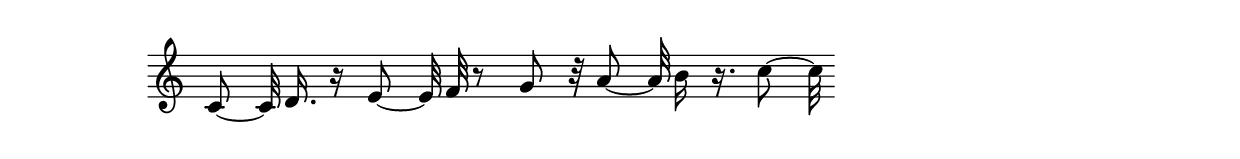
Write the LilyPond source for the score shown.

#(ly:set-option 'midi-extension "mid")
\version "2.12.3"
\include "english.ly"
\header{
title = ""
composer = ""
}
%{
                                       .
S----R-- --G----m ----P--- -D----N- ---S----

%}
melody = {
\once \override Staff.TimeSignature #'stencil = ##f
\clef treble
\key c \major
\autoBeamOn
\cadenzaOn


 c'8~c'32 d'16. r16 e'8~e'32 f'32 r8 g'8 r32 a'8~a'32 b'16 r16. c''8~c''32

}


text = \lyricmode {

}

\score{

<<
\new Voice = "one" {
\melody
}
\new Lyrics \lyricsto "one" \text
>>
\layout {
\context {
\Score
\remove "Bar_number_engraver"
}
}
\midi {
\context {
\Score
tempoWholesPerMinute = #(ly:make-moment 200 4)
}
}
}